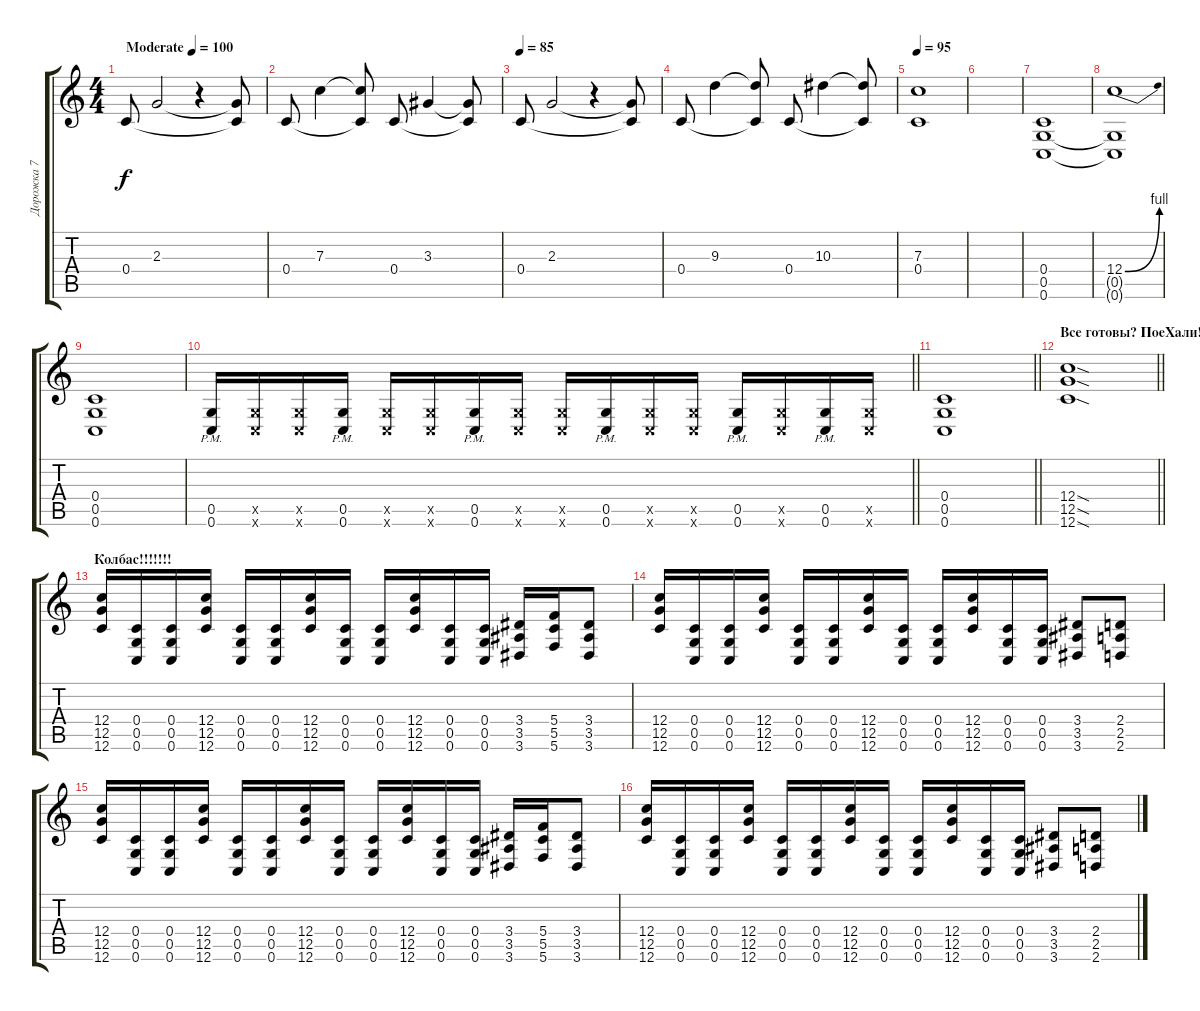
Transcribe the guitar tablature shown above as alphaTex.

\track ("Дорожка 7" "Дорожка 7") {instrument overdrivenguitar}
\staff {score tabs}
\tuning (D4 A3 F3 C3 G2 C2) {hide}
\ts (4 4)
\tempo (100 "Moderate")
\tempo 85
\tempo (100 "Moderate")
\clef g2
\ks c
0.4.8{dy f instrument overdrivenguitar} 2.3.2 r.4 (2.3{t} 0.4{t}).8 |
0.4.8 7.3.4 (7.3{t} 0.4{t}).8 0.4.8 3.3.4 (3.3{t} 0.4{t}).8 |
\tempo 85
0.4.8 2.3.2 r.4 (2.3{t} 0.4{t}).8 |
0.4.8 9.3.4 (9.3{t} 0.4{t}).8 0.4.8 10.3.4 (10.3{t} 0.4{t}).8 |
\tempo 95
(7.3 0.4).1 |
|
(0.4 0.5 0.6).1 |
(12.4{be (bend 0 0 60 4)} 0.5{t} 0.6{t}).1 |
(0.4 0.5 0.6).1 |
\barLineRight lightlight
(0.5{pm} 0.6{pm}).16 (0.5{x} 0.6{x}).16 (0.5{x} 0.6{x}).16 (0.5{pm} 0.6{pm}).16 (0.5{x} 0.6{x}).16 (0.5{x} 0.6{x}).16 (0.5{pm} 0.6{pm}).16 (0.5{x} 0.6{x}).16 (0.5{x} 0.6{x}).16 (0.5{pm} 0.6{pm}).16 (0.5{x} 0.6{x}).16 (0.5{x} 0.6{x}).16 (0.5{pm} 0.6{pm}).16 (0.5{x} 0.6{x}).16 (0.5{pm} 0.6{pm}).16 (0.5{x} 0.6{x}).16 |
\barLineRight lightlight
(0.4 0.5 0.6).1 |
\section ("" "Все готовы? ПоеХали!!!")
\barLineRight lightlight
(12.4{sod} 12.5{sod} 12.6{sod}).1 |
\section ("" "Колбас!!!!!!!")
(12.4 12.5 12.6).16 (0.4 0.5 0.6).16 (0.4 0.5 0.6).16 (12.4 12.5 12.6).16 (0.4 0.5 0.6).16 (0.4 0.5 0.6).16 (12.4 12.5 12.6).16 (0.4 0.5 0.6).16 (0.4 0.5 0.6).16 (12.4 12.5 12.6).16 (0.4 0.5 0.6).16 (0.4 0.5 0.6).16 (3.4 3.5 3.6).16 (5.4 5.5 5.6).16 (3.4 3.5 3.6).8 |
(12.4 12.5 12.6).16 (0.4 0.5 0.6).16 (0.4 0.5 0.6).16 (12.4 12.5 12.6).16 (0.4 0.5 0.6).16 (0.4 0.5 0.6).16 (12.4 12.5 12.6).16 (0.4 0.5 0.6).16 (0.4 0.5 0.6).16 (12.4 12.5 12.6).16 (0.4 0.5 0.6).16 (0.4 0.5 0.6).16 (3.4 3.5 3.6).8 (2.4 2.5 2.6).8 |
(12.4 12.5 12.6).16 (0.4 0.5 0.6).16 (0.4 0.5 0.6).16 (12.4 12.5 12.6).16 (0.4 0.5 0.6).16 (0.4 0.5 0.6).16 (12.4 12.5 12.6).16 (0.4 0.5 0.6).16 (0.4 0.5 0.6).16 (12.4 12.5 12.6).16 (0.4 0.5 0.6).16 (0.4 0.5 0.6).16 (3.4 3.5 3.6).16 (5.4 5.5 5.6).16 (3.4 3.5 3.6).8 |
(12.4 12.5 12.6).16 (0.4 0.5 0.6).16 (0.4 0.5 0.6).16 (12.4 12.5 12.6).16 (0.4 0.5 0.6).16 (0.4 0.5 0.6).16 (12.4 12.5 12.6).16 (0.4 0.5 0.6).16 (0.4 0.5 0.6).16 (12.4 12.5 12.6).16 (0.4 0.5 0.6).16 (0.4 0.5 0.6).16 (3.4 3.5 3.6).8 (2.4 2.5 2.6).8
